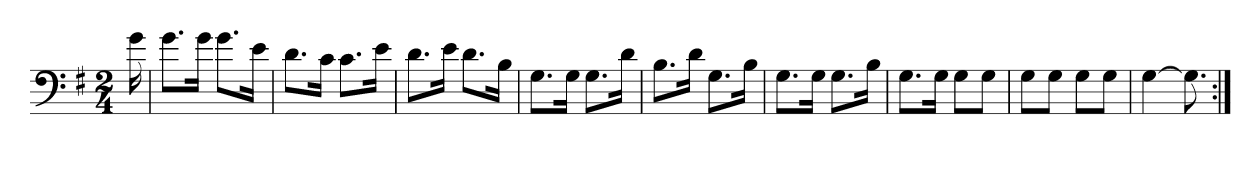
**kern
*part1
*staff1
*clefF4
*k[f#]
*G:
*M2/4
*MM88
=1
16g\
=2
8.g\L
16g\Jk
8.g\L
16e\Jk
=3
8.d\L
16c\Jk
8.c\L
16e\Jk
=4
8.d\L
16e\Jk
8.d\L
16B\Jk
=5
8.G\L
16G\Jk
8.G\L
16d\Jk
=6
8.B\L
16d\Jk
8.G\L
16B\Jk
=7
8.G\L
16G\Jk
8.G\L
16B\Jk
=8
8.G\L
16G\Jk
8G\L
8G\J
=9
8G\L
8G\J
8G\L
8G\J
=10
[4G\
8.G\]
=:|!
*-
